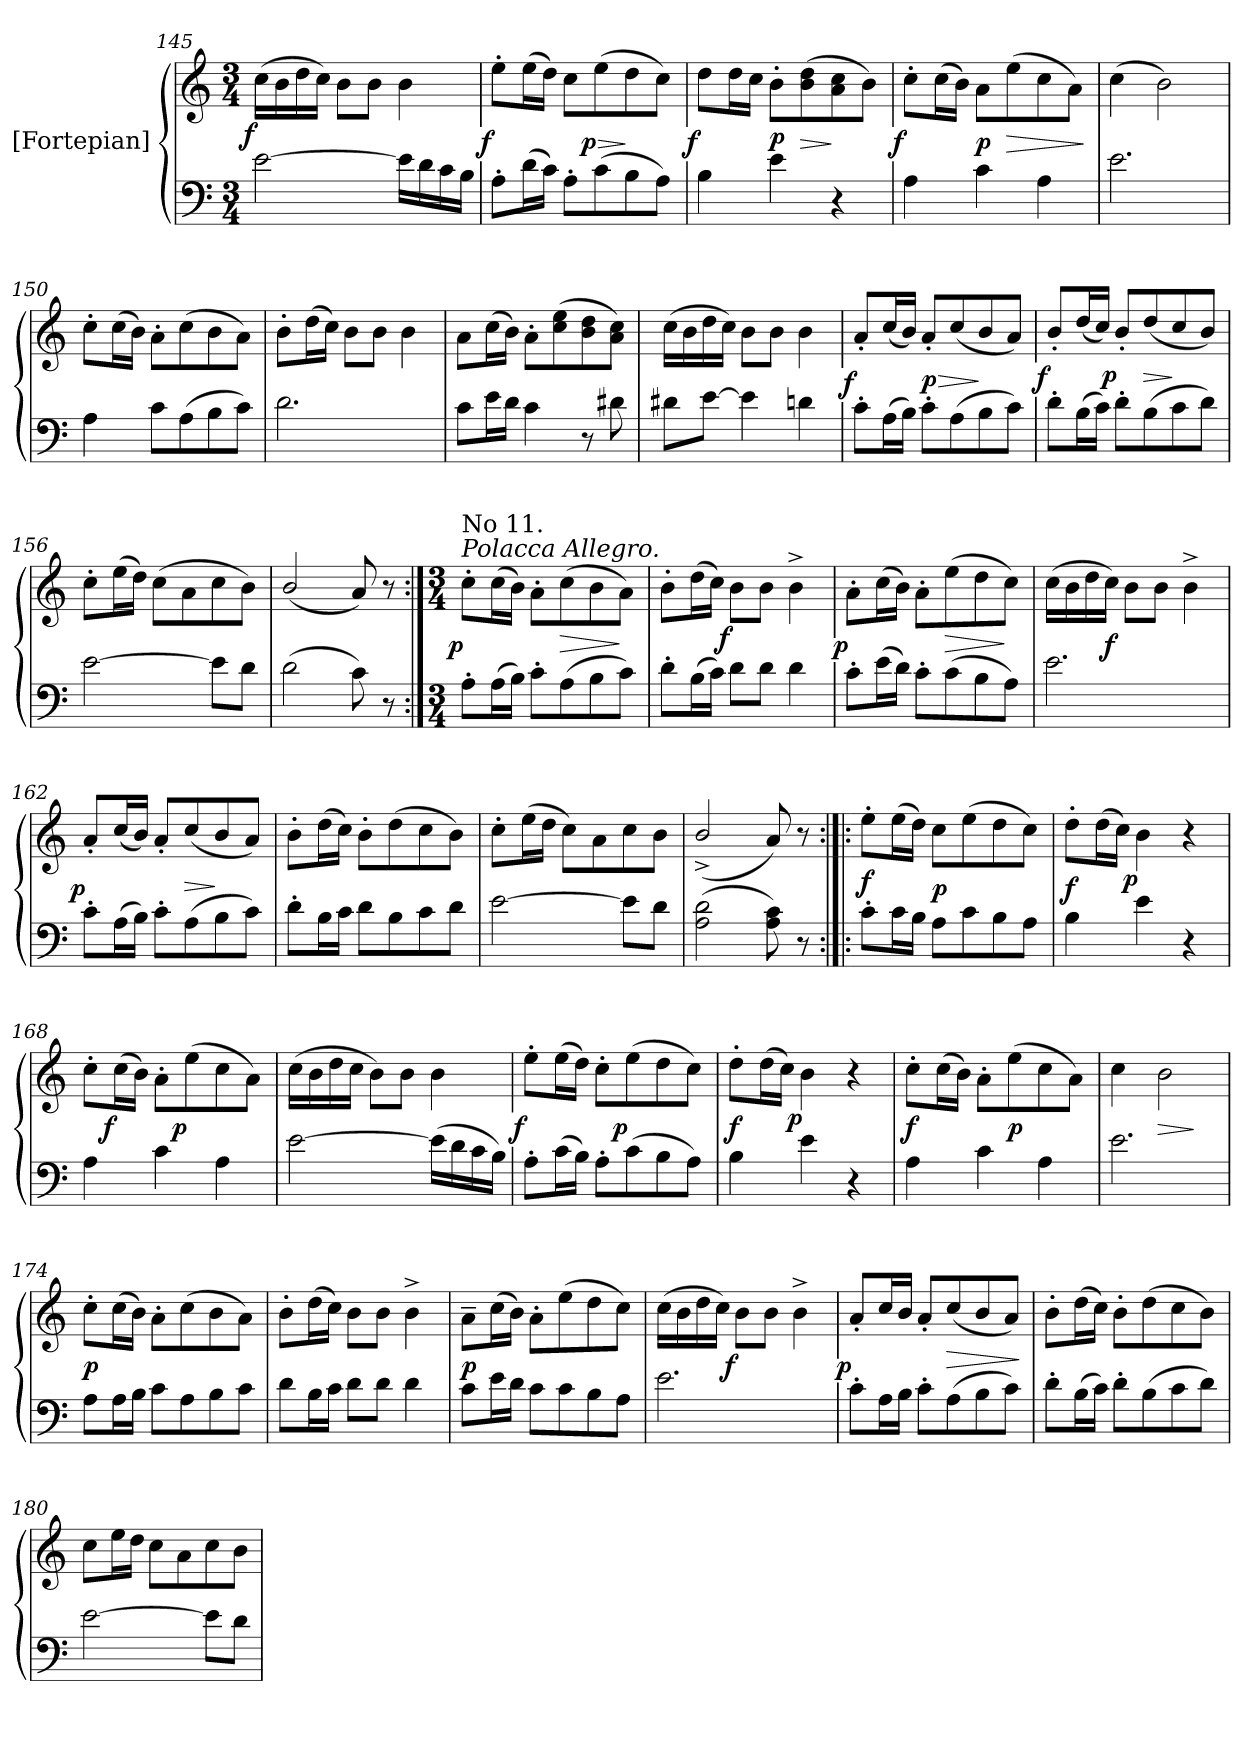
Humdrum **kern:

**kern	**kern	**dynam
*part1	*part1	*part1
*staff2	*staff1	*staff1/2
*I"[Fortepian]	*	*
*clefF4	*clefG2	*
*k[]	*k[]	*
*M3/4	*M3/4	*
=145	=145	=145
!	!	!LO:DY:rj
[2e\	(16cc\LL	f
.	16b\	.
.	16dd\	.
.	16cc\JJ)	.
.	8b\L	.
.	8b\J	.
16e\LL]	4b\	.
16d\	.	.
16c\	.	.
16B\JJ	.	.
=146	=146	=146
!	!	!LO:DY:rj
8A'\L	8ee'\L	f
(16d\L	(16ee\L	.
16c\JJ)	16dd\JJ)	.
8A'\L	8cc\L	.
!	!	!LO:DY:n=1:rj
(8c\	(8ee\	> p
8B\	8dd\	]
8A\J)	8cc\J)	.
=147	=147	=147
!	!	!LO:DY:rj
4B\	8dd\L	f
.	16dd\L	.
.	16cc\JJ	.
4e\	8b'\L	p
.	(8b\ 8dd\	>
4r	8a\ 8cc\	]
.	8b\J)	.
=148	=148	=148
!	!	!LO:DY:rj
4A\	8cc'\L	f
.	(16cc\L	.
.	16b\JJ)	.
4c\	8a\L	p
.	(8ee\	>
4A\	8cc\	.
.	8a\J)	.
.	.	]
=149	=149	=149
2.e\	(4cc\	.
.	2b\)	.
=150	=150	=150
4A\	8cc'\L	.
.	(16cc\L	.
.	16b\JJ)	.
8c\L	8a'\L	.
(8A\	(8cc\	.
8B\	8b\	.
8c\J)	8a\J)	.
=151	=151	=151
2.d\	8b'\L	.
.	(16dd\L	.
.	16cc\JJ)	.
.	8b\L	.
.	8b\J	.
.	4b\	.
=152	=152	=152
8c\L	8a\L	.
16e\L	(16cc\L	.
16d\JJ	16b\JJ)	.
4c\	8a'\L	.
.	(8cc\ 8ee\	.
8r	8b\ 8dd\	.
8d#X\	8a\ 8cc\J)	.
=153	=153	=153
8d#X\L	(16cc\LL	.
.	16b\	.
[8e\J	16dd\	.
.	16cc\JJ)	.
4e\]	8b\L	.
.	8b\J	.
4dn\	4b\	.
=154	=154	=154
!	!	!LO:DY:rj
8c'\L	8a'>/L	f
(16A\L	(>16cc/L	.
16B\JJ)	16b/JJ)	.
8c'\L	8a'>/L	> p
(8A\	(>8cc/	.
8B\	8b/	]
8c\J)	8a/J)	.
=155	=155	=155
!	!	!LO:DY:rj
8d'\L	8b'>/L	f
(16B\L	(>16dd/L	.
16c\JJ)	16cc/JJ)	.
!	!	!LO:DY:rj
8d'\L	8b'>/L	p
(8B\	(>8dd/	>
8c\	8cc/	]
8d\J)	8b/J)	.
=156	=156	=156
[2e\	8cc'\L	.
.	(16ee\L	.
.	16dd\JJ)	.
.	(8cc\L	.
.	8a\	.
8e\L]	8cc\	.
8d\J	8b\J)	.
=157	=157	=157
(2d\	(>2b/	.
8c\)	8a/)	.
8r	8r	.
=158:|!	=158:|!	=158:|!
*M3/4	*M3/4	*
!	!LO:TX:a:i:t=Polacca Allegro.	!
!	!LO:TX:a:t=No 11.	!
!	!	!LO:DY:rj
8A'\L	8cc'\L	p
(16A\L	(16cc\L	.
16B\JJ)	16b\JJ)	.
8c'\L	8a'\L	.
(8A\	(8cc\	>
8B\	8b\	.
8c\J)	8a\J)	]
=159	=159	=159
8d'\L	8b'\L	.
(16B\L	(16dd\L	.
16c\JJ)	16cc\JJ)	.
!	!	!LO:DY:rj
8d\L	8b\L	f
8d\J	8b\J	.
4d\	4b^<\	.
=160	=160	=160
!	!	!LO:DY:rj
8c'\L	8a'\L	p
(16e\L	(16cc\L	.
16d\JJ)	16b\JJ)	.
8c'\L	8a'\L	.
(8c\	(8ee\	>
8B\	8dd\	.
8A\J)	8cc\J)	]
=161	=161	=161
2.e\	(16cc\LL	.
.	16b\	.
.	16dd\	.
.	16cc\JJ)	f
.	8b\L	.
.	8b\J	.
.	4b^<\	.
=162	=162	=162
!	!	!LO:DY:rj
8c'\L	8a'/L	p
(16A\L	(16cc/L	.
16B\JJ)	16b/JJ)	.
8c'\L	8a'/L	.
(8A\	(8cc/	>
8B\	8b/	]
8c\J)	8a/J)	.
=163	=163	=163
8d'\L	8b'\L	.
16B\L	(16dd\L	.
16c\JJ	16cc\JJ)	.
8d\L	8b'\L	.
8B\	(8dd\	.
8c\	8cc\	.
8d\J	8b\J)	.
=164	=164	=164
[2e\	8cc'\L	.
.	(16ee\L	.
.	16dd\JJ	.
.	8cc\L)	.
.	8a\	.
8e\L]	8cc\	.
8d\J	8b\J	.
=165	=165	=165
(2A\ 2d\	(>2b^/	.
8A\ 8c\)	8a/)	.
8r	8r	.
=166:|!|:	=166:|!|:	=166:|!|:
8c'\L	8ee'\L	f
16c\L	(16ee\L	.
16B\JJ	16dd\JJ)	.
8A\L	8cc\L	p
8c\	(8ee\	.
8B\	8dd\	.
8A\J	8cc\J)	.
=167	=167	=167
4B\	8dd'\L	f
.	(16dd\L	.
.	16cc\JJ)	.
!	!	!LO:DY:rj
4e\	4b\	p
4r	4r	.
=168	=168	=168
4A\	8cc'\L	.
!	!	!LO:DY:rj
.	(16cc\L	f
.	16b\JJ)	.
4c\	8a'\L	.
!	!	!LO:DY:rj
.	(8ee\	p
4A\	8cc\	.
.	8a\J)	.
=169	=169	=169
[2e\	(16cc\LL	.
.	16b\	.
.	16dd\	.
.	16cc\JJ	.
.	8b\L)	.
.	8b\J	.
(16e\LL]	4b\	.
16d\	.	.
16c\	.	.
16B\JJ)	.	.
=170	=170	=170
!	!	!LO:DY:rj
8A'\L	8ee'\L	f
(16c\L	(16ee\L	.
16B\JJ)	16dd\JJ)	.
8A'\L	8cc'\L	.
!	!	!LO:DY:rj
(8c\	(8ee\	p
8B\	8dd\	.
8A\J)	8cc\J)	.
=171	=171	=171
4B\	8dd'\L	f
.	(16dd\L	.
.	16cc\JJ)	.
!	!	!LO:DY:rj
4e\	4b\	p
4r	4r	.
=172	=172	=172
4A\	8cc'\L	f
.	(16cc\L	.
.	16b\JJ)	.
4c\	8a'\L	.
.	(8ee\	p
4A\	8cc\	.
.	8a\J)	.
=173	=173	=173
2.e\	4cc\	.
.	2b\	>
.	.	]
=174	=174	=174
8A\L	8cc'\L	p
16A\L	(16cc\L	.
16B\JJ	16b\JJ)	.
8c\L	8a'\L	.
8A\	(8cc\	.
8B\	8b\	.
8c\J	8a\J)	.
=175	=175	=175
8d\L	8b'\L	.
16B\L	(16dd\L	.
16c\JJ	16cc\JJ)	.
8d\L	8b\L	.
8d\J	8b\J	.
4d\	4b^<\	.
=176	=176	=176
8c\L	8a~\L	p
16e\L	(16cc\L	.
16d\JJ	16b\JJ)	.
8c\L	8a'\L	.
8c\	(8ee\	.
8B\	8dd\	.
8A\J	8cc\J)	.
=177	=177	=177
2.e\	(16cc\LL	.
.	16b\	.
.	16dd\	.
.	16cc\JJ)	.
!	!	!LO:DY:rj
.	8b\L	f
.	8b\J	.
.	4b^<\	.
=178	=178	=178
!	!	!LO:DY:rj
8c'\L	8a'/L	p
16A\L	16cc/L	.
16B\JJ	16b/JJ	.
8c'\L	8a'/L	.
(8A\	(8cc/	>
8B\	8b/	.
8c\J)	8a/J)	.
.	.	]
=179	=179	=179
8d'\L	8b'\L	.
(16B\L	(16dd\L	.
16c\JJ)	16cc\JJ)	.
8d'\L	8b'\L	.
(8B\	(8dd\	.
8c\	8cc\	.
8d\J)	8b\J)	.
=180	=180	=180
[2e\	8cc\L	.
.	16ee\L	.
.	16dd\JJ	.
.	8cc\L	.
.	8a\	.
8e\L]	8cc\	.
8d\J	8b\J	.
=	=	=
*-	*-	*-
